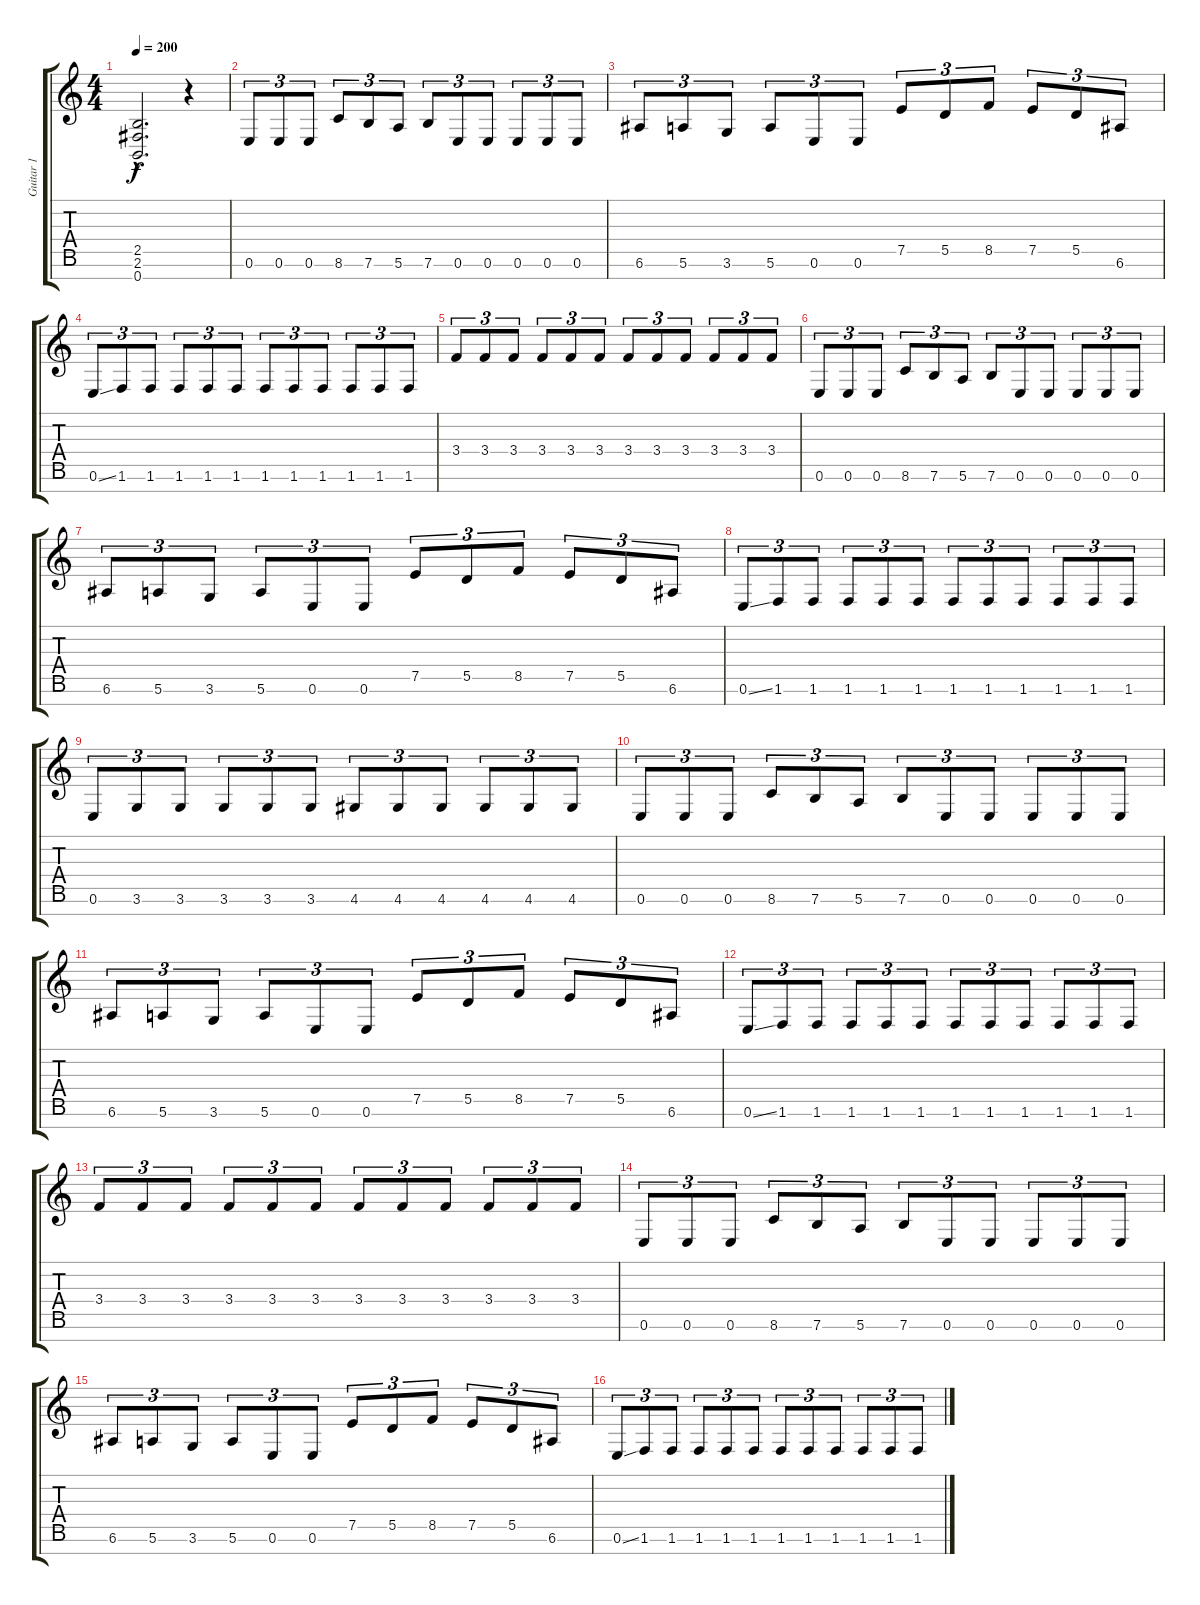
\track ("Guitar 1" "Guitar 1") {instrument distortionguitar}
\staff {score tabs}
\tuning (E4 B3 G3 D3 A2 E2 B1) {hide}
\ts (4 4)
\tempo 200
\clef g2
\ks c
(2.5{hac t} 2.6{hac t} 0.7{hac t}).2{d dy f} r.4 |
0.6.8{tu (3 2)} 0.6.8{tu (3 2)} 0.6.8{tu (3 2)} 8.6.8{tu (3 2)} 7.6.8{tu (3 2)} 5.6.8{tu (3 2)} 7.6.8{tu (3 2)} 0.6.8{tu (3 2)} 0.6.8{tu (3 2)} 0.6.8{tu (3 2)} 0.6.8{tu (3 2)} 0.6.8{tu (3 2)} |
6.6.8{tu (3 2)} 5.6.8{tu (3 2)} 3.6.8{tu (3 2)} 5.6.8{tu (3 2)} 0.6.8{tu (3 2)} 0.6.8{tu (3 2)} 7.5.8{tu (3 2)} 5.5.8{tu (3 2)} 8.5.8{tu (3 2)} 7.5.8{tu (3 2)} 5.5.8{tu (3 2)} 6.6.8{tu (3 2)} |
0.6{ss}.8{tu (3 2)} 1.6.8{tu (3 2)} 1.6.8{tu (3 2)} 1.6.8{tu (3 2)} 1.6.8{tu (3 2)} 1.6.8{tu (3 2)} 1.6.8{tu (3 2)} 1.6.8{tu (3 2)} 1.6.8{tu (3 2)} 1.6.8{tu (3 2)} 1.6.8{tu (3 2)} 1.6.8{tu (3 2)} |
3.4.8{tu (3 2)} 3.4.8{tu (3 2)} 3.4.8{tu (3 2)} 3.4.8{tu (3 2)} 3.4.8{tu (3 2)} 3.4.8{tu (3 2)} 3.4.8{tu (3 2)} 3.4.8{tu (3 2)} 3.4.8{tu (3 2)} 3.4.8{tu (3 2)} 3.4.8{tu (3 2)} 3.4.8{tu (3 2)} |
0.6.8{tu (3 2)} 0.6.8{tu (3 2)} 0.6.8{tu (3 2)} 8.6.8{tu (3 2)} 7.6.8{tu (3 2)} 5.6.8{tu (3 2)} 7.6.8{tu (3 2)} 0.6.8{tu (3 2)} 0.6.8{tu (3 2)} 0.6.8{tu (3 2)} 0.6.8{tu (3 2)} 0.6.8{tu (3 2)} |
6.6.8{tu (3 2)} 5.6.8{tu (3 2)} 3.6.8{tu (3 2)} 5.6.8{tu (3 2)} 0.6.8{tu (3 2)} 0.6.8{tu (3 2)} 7.5.8{tu (3 2)} 5.5.8{tu (3 2)} 8.5.8{tu (3 2)} 7.5.8{tu (3 2)} 5.5.8{tu (3 2)} 6.6.8{tu (3 2)} |
0.6{ss}.8{tu (3 2)} 1.6.8{tu (3 2)} 1.6.8{tu (3 2)} 1.6.8{tu (3 2)} 1.6.8{tu (3 2)} 1.6.8{tu (3 2)} 1.6.8{tu (3 2)} 1.6.8{tu (3 2)} 1.6.8{tu (3 2)} 1.6.8{tu (3 2)} 1.6.8{tu (3 2)} 1.6.8{tu (3 2)} |
0.6.8{tu (3 2)} 3.6.8{tu (3 2)} 3.6.8{tu (3 2)} 3.6.8{tu (3 2)} 3.6.8{tu (3 2)} 3.6.8{tu (3 2)} 4.6.8{tu (3 2)} 4.6.8{tu (3 2)} 4.6.8{tu (3 2)} 4.6.8{tu (3 2)} 4.6.8{tu (3 2)} 4.6.8{tu (3 2)} |
0.6.8{tu (3 2)} 0.6.8{tu (3 2)} 0.6.8{tu (3 2)} 8.6.8{tu (3 2)} 7.6.8{tu (3 2)} 5.6.8{tu (3 2)} 7.6.8{tu (3 2)} 0.6.8{tu (3 2)} 0.6.8{tu (3 2)} 0.6.8{tu (3 2)} 0.6.8{tu (3 2)} 0.6.8{tu (3 2)} |
6.6.8{tu (3 2)} 5.6.8{tu (3 2)} 3.6.8{tu (3 2)} 5.6.8{tu (3 2)} 0.6.8{tu (3 2)} 0.6.8{tu (3 2)} 7.5.8{tu (3 2)} 5.5.8{tu (3 2)} 8.5.8{tu (3 2)} 7.5.8{tu (3 2)} 5.5.8{tu (3 2)} 6.6.8{tu (3 2)} |
0.6{ss}.8{tu (3 2)} 1.6.8{tu (3 2)} 1.6.8{tu (3 2)} 1.6.8{tu (3 2)} 1.6.8{tu (3 2)} 1.6.8{tu (3 2)} 1.6.8{tu (3 2)} 1.6.8{tu (3 2)} 1.6.8{tu (3 2)} 1.6.8{tu (3 2)} 1.6.8{tu (3 2)} 1.6.8{tu (3 2)} |
3.4.8{tu (3 2)} 3.4.8{tu (3 2)} 3.4.8{tu (3 2)} 3.4.8{tu (3 2)} 3.4.8{tu (3 2)} 3.4.8{tu (3 2)} 3.4.8{tu (3 2)} 3.4.8{tu (3 2)} 3.4.8{tu (3 2)} 3.4.8{tu (3 2)} 3.4.8{tu (3 2)} 3.4.8{tu (3 2)} |
0.6.8{tu (3 2)} 0.6.8{tu (3 2)} 0.6.8{tu (3 2)} 8.6.8{tu (3 2)} 7.6.8{tu (3 2)} 5.6.8{tu (3 2)} 7.6.8{tu (3 2)} 0.6.8{tu (3 2)} 0.6.8{tu (3 2)} 0.6.8{tu (3 2)} 0.6.8{tu (3 2)} 0.6.8{tu (3 2)} |
6.6.8{tu (3 2)} 5.6.8{tu (3 2)} 3.6.8{tu (3 2)} 5.6.8{tu (3 2)} 0.6.8{tu (3 2)} 0.6.8{tu (3 2)} 7.5.8{tu (3 2)} 5.5.8{tu (3 2)} 8.5.8{tu (3 2)} 7.5.8{tu (3 2)} 5.5.8{tu (3 2)} 6.6.8{tu (3 2)} |
0.6{ss}.8{tu (3 2)} 1.6.8{tu (3 2)} 1.6.8{tu (3 2)} 1.6.8{tu (3 2)} 1.6.8{tu (3 2)} 1.6.8{tu (3 2)} 1.6.8{tu (3 2)} 1.6.8{tu (3 2)} 1.6.8{tu (3 2)} 1.6.8{tu (3 2)} 1.6.8{tu (3 2)} 1.6.8{tu (3 2)}
